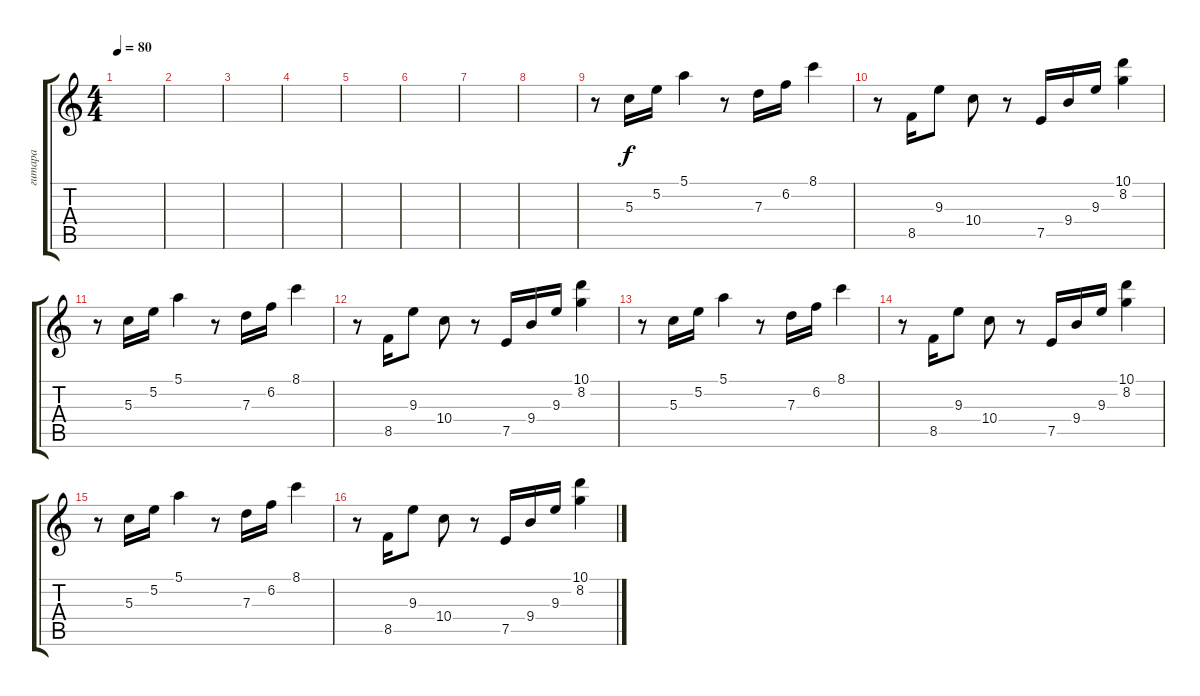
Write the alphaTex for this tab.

\track ("гитара" "гитара") {instrument electricguitarclean}
\staff {score tabs}
\tuning (E4 B3 G3 D3 A2 E2) {hide}
\ts (4 4)
\tempo 80
\clef g2
\ks c
|
|
|
|
|
|
|
|
r.8 5.3.16 5.2.16 5.1.4 r.8 7.3.16 6.2.16 8.1.4 |
r.8 8.5.16 9.3.8 10.4.8 r.8 7.5.16 9.4.16 9.3.16 (10.1 8.2).4 |
r.8 5.3.16 5.2.16 5.1.4 r.8 7.3.16 6.2.16 8.1.4 |
r.8 8.5.16 9.3.8 10.4.8 r.8 7.5.16 9.4.16 9.3.16 (10.1 8.2).4 |
r.8 5.3.16 5.2.16 5.1.4 r.8 7.3.16 6.2.16 8.1.4 |
r.8 8.5.16 9.3.8 10.4.8 r.8 7.5.16 9.4.16 9.3.16 (10.1 8.2).4 |
r.8 5.3.16 5.2.16 5.1.4 r.8 7.3.16 6.2.16 8.1.4 |
r.8 8.5.16 9.3.8 10.4.8 r.8 7.5.16 9.4.16 9.3.16 (10.1 8.2).4
